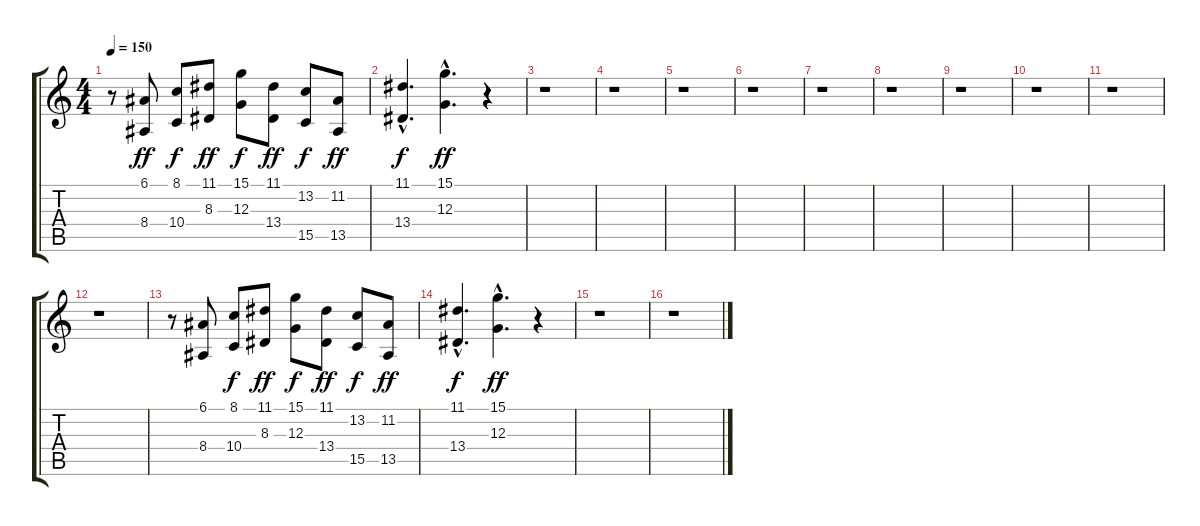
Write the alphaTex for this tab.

\track "" {instrument brasssection}
\staff {score tabs}
\tuning (E4 B3 G3 D3 A2 E2) {hide}
\ts (4 4)
\tempo 150
\clef g2
\ks c
r.8{dy ff} (6.1 8.4).8 (8.1 10.4).8{dy f} (11.1 8.3).8{dy ff} (15.1 12.3).8{dy f} (11.1 13.4).8{dy ff} (13.2 15.5).8{dy f} (11.2 13.5).8{dy ff} |
(11.1{hac} 13.4{hac}).4{d dy f} (15.1{hac} 12.3{hac}).4{d dy ff} r.4 |
r.1 |
r.1 |
r.1 |
r.1 |
r.1 |
r.1 |
r.1 |
r.1 |
r.1 |
r.1 |
r.8 (6.1 8.4).8 (8.1 10.4).8{dy f} (11.1 8.3).8{dy ff} (15.1 12.3).8{dy f} (11.1 13.4).8{dy ff} (13.2 15.5).8{dy f} (11.2 13.5).8{dy ff} |
(11.1{hac} 13.4{hac}).4{d dy f} (15.1{hac} 12.3{hac}).4{d dy ff} r.4 |
r.1 |
r.1
